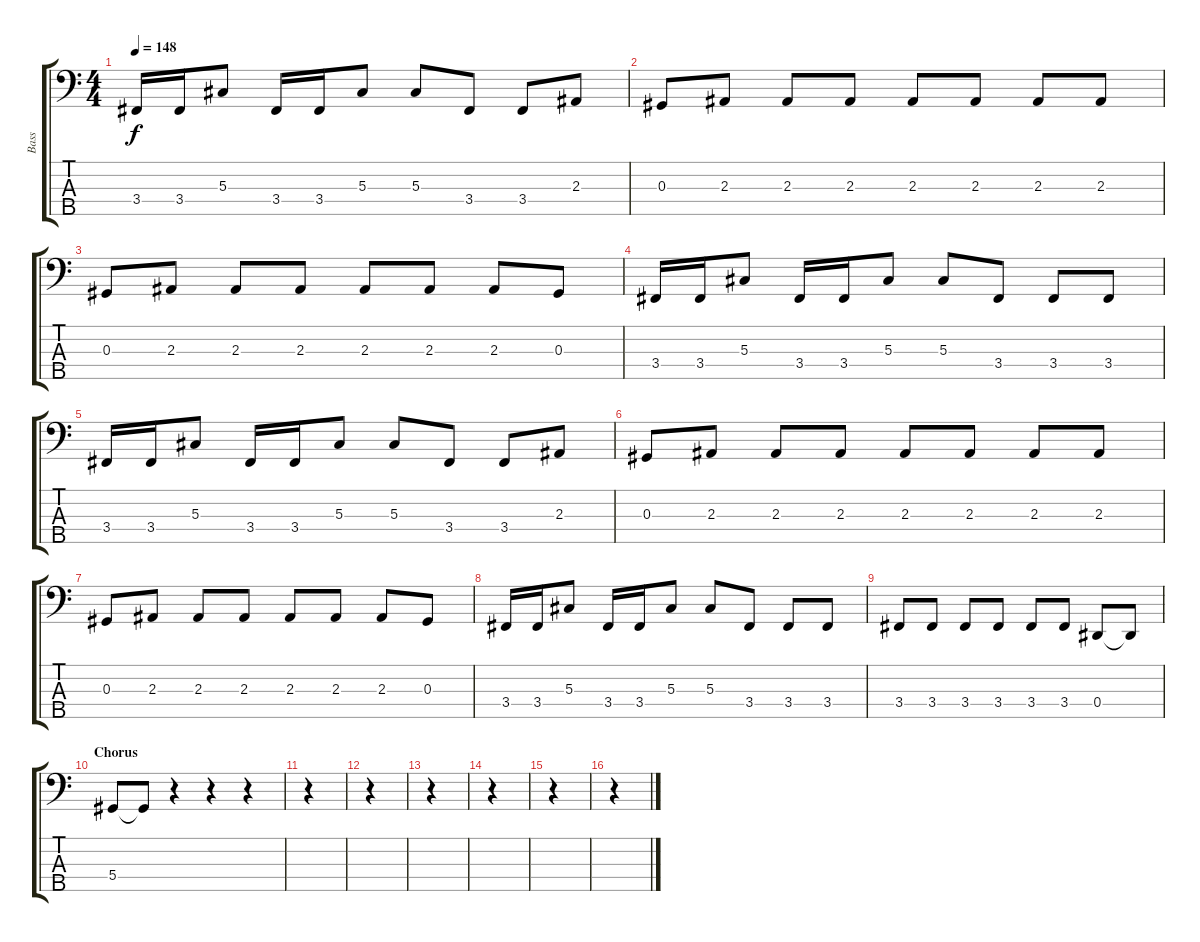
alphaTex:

\track ("Bass" "Bass") {instrument electricbasspick}
\staff {score tabs}
\tuning (Gb2 Db2 Ab1 Eb1 Bb0) {hide}
\ts (4 4)
\tempo 148
\clef f4
\ks c
3.4.16{dy f} 3.4.16 5.3.8 3.4.16 3.4.16 5.3.8 5.3.8 3.4.8 3.4.8 2.3.8 |
0.3.8 2.3.8 2.3.8 2.3.8 2.3.8 2.3.8 2.3.8 2.3.8 |
0.3.8 2.3.8 2.3.8 2.3.8 2.3.8 2.3.8 2.3.8 0.3.8 |
3.4.16 3.4.16 5.3.8 3.4.16 3.4.16 5.3.8 5.3.8 3.4.8 3.4.8 3.4.8 |
3.4.16 3.4.16 5.3.8 3.4.16 3.4.16 5.3.8 5.3.8 3.4.8 3.4.8 2.3.8 |
0.3.8 2.3.8 2.3.8 2.3.8 2.3.8 2.3.8 2.3.8 2.3.8 |
0.3.8 2.3.8 2.3.8 2.3.8 2.3.8 2.3.8 2.3.8 0.3.8 |
3.4.16 3.4.16 5.3.8 3.4.16 3.4.16 5.3.8 5.3.8 3.4.8 3.4.8 3.4.8 |
3.4.8 3.4.8 3.4.8 3.4.8 3.4.8 3.4.8 0.4.8 0.4{t}.8 |
\section ("" "Chorus")
5.4.8 5.4{t}.8 r.4 r.4 r.4 |
r.4 |
r.4 |
r.4 |
r.4 |
r.4 |
r.4
